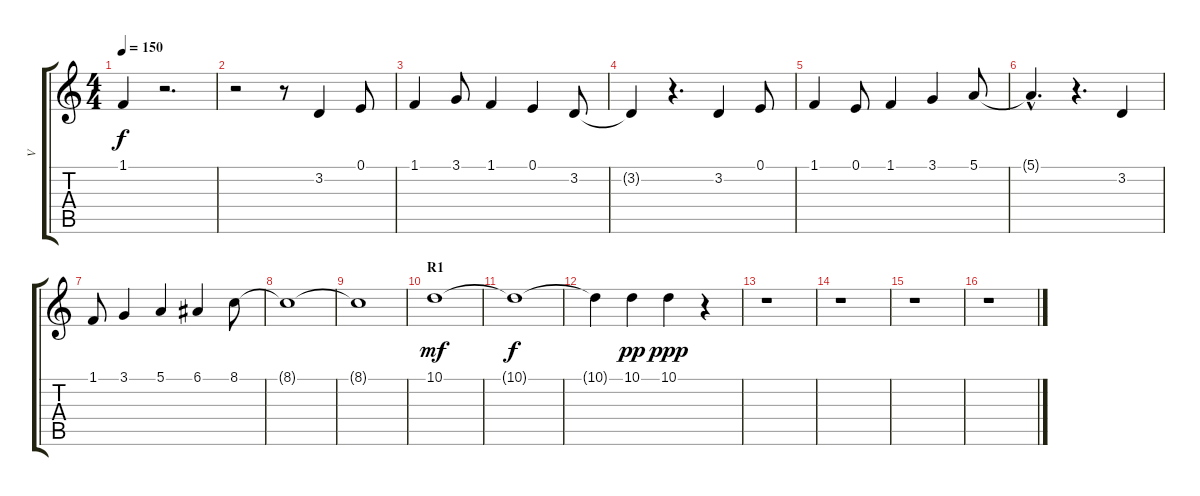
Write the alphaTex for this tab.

\track ("V" "V") {instrument frenchhorn}
\staff {score tabs}
\tuning (E4 B3 G3 D3 A2 E2) {hide}
\ts (4 4)
\tempo 150
\clef g2
\ks c
1.1{t}.4{dy f} r.2{d} |
\section ("" "")
r.2 r.8 3.2.4 0.1.8 |
1.1.4 3.1.8 1.1.4 0.1.4 3.2.8 |
3.2{t}.4 r.4{d} 3.2.4 0.1.8 |
1.1.4 0.1.8 1.1.4 3.1.4 5.1.8 |
5.1{hac t}.4{d} r.4{d} 3.2.4 |
1.1.8 3.1.4 5.1.4 6.1.4 8.1.8 |
8.1{t}.1 |
8.1{t}.1 |
\section ("" "R1")
10.1.1{dy mf} |
10.1{t}.1{dy f} |
10.1{t}.4 10.1.4{dy pp} 10.1.4{dy ppp} r.4 |
r.1 |
r.1 |
r.1 |
r.1
